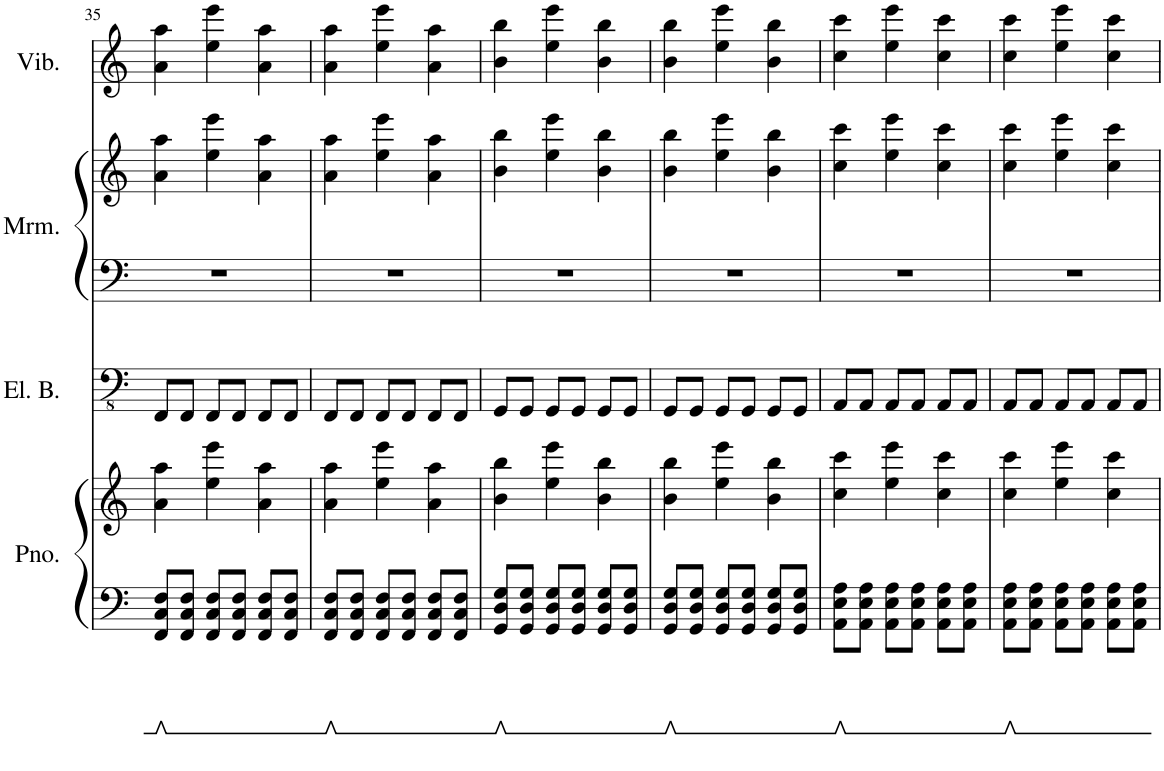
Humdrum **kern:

**kern	**kern	**kern	**kern	**kern
*part4	*part4	*part3	*part2	*part1
*staff5	*staff4	*staff3	*staff2	*staff1
*I"Piano	*	*I"Electric Bass	*I"Marimba	*I"Vibraphone
*I'Pno.	*	*I'El. B.	*I'Mrm.	*I'Vib.
!!LO:PB:g=z
*clefF4	*clefG2	*clefFv4	*clefG2	*clefG2
*k[]	*k[]	*k[]	*k[]	*k[]
*M3/4	*M3/4	*M3/4	*M3/4	*M3/4
=35	=35	=35	=35	=35
8FF/ 8C/ 8F/L	4a\ 4aa\	8FFF/L	4a\ 4aa\	4a\ 4aa\
8FF/ 8C/ 8F/J	.	8FFF/J	.	.
8FF/ 8C/ 8F/L	4ee\ 4eee\	8FFF/L	4ee\ 4eee\	4ee\ 4eee\
8FF/ 8C/ 8F/J	.	8FFF/J	.	.
8FF/ 8C/ 8F/L	4a\ 4aa\	8FFF/L	4a\ 4aa\	4a\ 4aa\
8FF/ 8C/ 8F/J	.	8FFF/J	.	.
=36	=36	=36	=36	=36
8FF/ 8C/ 8F/L	4a\ 4aa\	8FFF/L	4a\ 4aa\	4a\ 4aa\
8FF/ 8C/ 8F/J	.	8FFF/J	.	.
8FF/ 8C/ 8F/L	4ee\ 4eee\	8FFF/L	4ee\ 4eee\	4ee\ 4eee\
8FF/ 8C/ 8F/J	.	8FFF/J	.	.
8FF/ 8C/ 8F/L	4a\ 4aa\	8FFF/L	4a\ 4aa\	4a\ 4aa\
8FF/ 8C/ 8F/J	.	8FFF/J	.	.
=37	=37	=37	=37	=37
8GG/ 8D/ 8G/L	4b\ 4bb\	8GGG/L	4b\ 4bb\	4b\ 4bb\
8GG/ 8D/ 8G/J	.	8GGG/J	.	.
8GG/ 8D/ 8G/L	4ee\ 4eee\	8GGG/L	4ee\ 4eee\	4ee\ 4eee\
8GG/ 8D/ 8G/J	.	8GGG/J	.	.
8GG/ 8D/ 8G/L	4b\ 4bb\	8GGG/L	4b\ 4bb\	4b\ 4bb\
8GG/ 8D/ 8G/J	.	8GGG/J	.	.
=38	=38	=38	=38	=38
8GG/ 8D/ 8G/L	4b\ 4bb\	8GGG/L	4b\ 4bb\	4b\ 4bb\
8GG/ 8D/ 8G/J	.	8GGG/J	.	.
8GG/ 8D/ 8G/L	4ee\ 4eee\	8GGG/L	4ee\ 4eee\	4ee\ 4eee\
8GG/ 8D/ 8G/J	.	8GGG/J	.	.
8GG/ 8D/ 8G/L	4b\ 4bb\	8GGG/L	4b\ 4bb\	4b\ 4bb\
8GG/ 8D/ 8G/J	.	8GGG/J	.	.
=39	=39	=39	=39	=39
8AA\ 8E\ 8A\L	4cc\ 4ccc\	8AAA/L	4cc\ 4ccc\	4cc\ 4ccc\
8AA\ 8E\ 8A\J	.	8AAA/J	.	.
8AA\ 8E\ 8A\L	4ee\ 4eee\	8AAA/L	4ee\ 4eee\	4ee\ 4eee\
8AA\ 8E\ 8A\J	.	8AAA/J	.	.
8AA\ 8E\ 8A\L	4cc\ 4ccc\	8AAA/L	4cc\ 4ccc\	4cc\ 4ccc\
8AA\ 8E\ 8A\J	.	8AAA/J	.	.
=40	=40	=40	=40	=40
8AA\ 8E\ 8A\L	4cc\ 4ccc\	8AAA/L	4cc\ 4ccc\	4cc\ 4ccc\
8AA\ 8E\ 8A\J	.	8AAA/J	.	.
8AA\ 8E\ 8A\L	4ee\ 4eee\	8AAA/L	4ee\ 4eee\	4ee\ 4eee\
8AA\ 8E\ 8A\J	.	8AAA/J	.	.
8AA\ 8E\ 8A\L	4cc\ 4ccc\	8AAA/L	4cc\ 4ccc\	4cc\ 4ccc\
8AA\ 8E\ 8A\J	.	8AAA/J	.	.
=	=	=	=	=
*-	*-	*-	*-	*-
